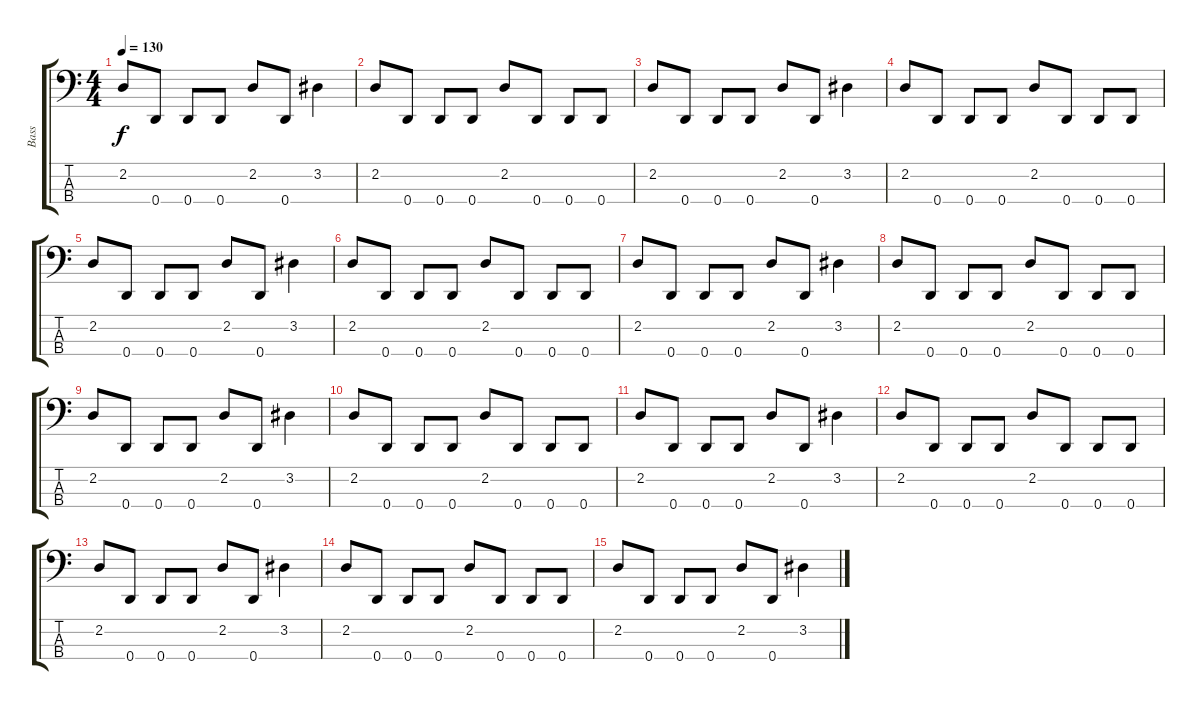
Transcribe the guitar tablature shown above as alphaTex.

\track ("Bass" "Bass") {instrument electricbasspick}
\staff {score tabs}
\tuning (F2 C2 G1 D1) {hide}
\ts (4 4)
\tempo 130
\clef f4
\ks c
2.2.8{dy f} 0.4.8 0.4.8 0.4.8 2.2.8 0.4.8 3.2.4 |
2.2.8 0.4.8 0.4.8 0.4.8 2.2.8 0.4.8 0.4.8 0.4.8 |
2.2.8 0.4.8 0.4.8 0.4.8 2.2.8 0.4.8 3.2.4 |
2.2.8 0.4.8 0.4.8 0.4.8 2.2.8 0.4.8 0.4.8 0.4.8 |
2.2.8 0.4.8 0.4.8 0.4.8 2.2.8 0.4.8 3.2.4 |
2.2.8 0.4.8 0.4.8 0.4.8 2.2.8 0.4.8 0.4.8 0.4.8 |
2.2.8 0.4.8 0.4.8 0.4.8 2.2.8 0.4.8 3.2.4 |
2.2.8 0.4.8 0.4.8 0.4.8 2.2.8 0.4.8 0.4.8 0.4.8 |
2.2.8 0.4.8 0.4.8 0.4.8 2.2.8 0.4.8 3.2.4 |
2.2.8 0.4.8 0.4.8 0.4.8 2.2.8 0.4.8 0.4.8 0.4.8 |
2.2.8 0.4.8 0.4.8 0.4.8 2.2.8 0.4.8 3.2.4 |
2.2.8 0.4.8 0.4.8 0.4.8 2.2.8 0.4.8 0.4.8 0.4.8 |
2.2.8 0.4.8 0.4.8 0.4.8 2.2.8 0.4.8 3.2.4 |
2.2.8 0.4.8 0.4.8 0.4.8 2.2.8 0.4.8 0.4.8 0.4.8 |
2.2.8 0.4.8 0.4.8 0.4.8 2.2.8 0.4.8 3.2.4
